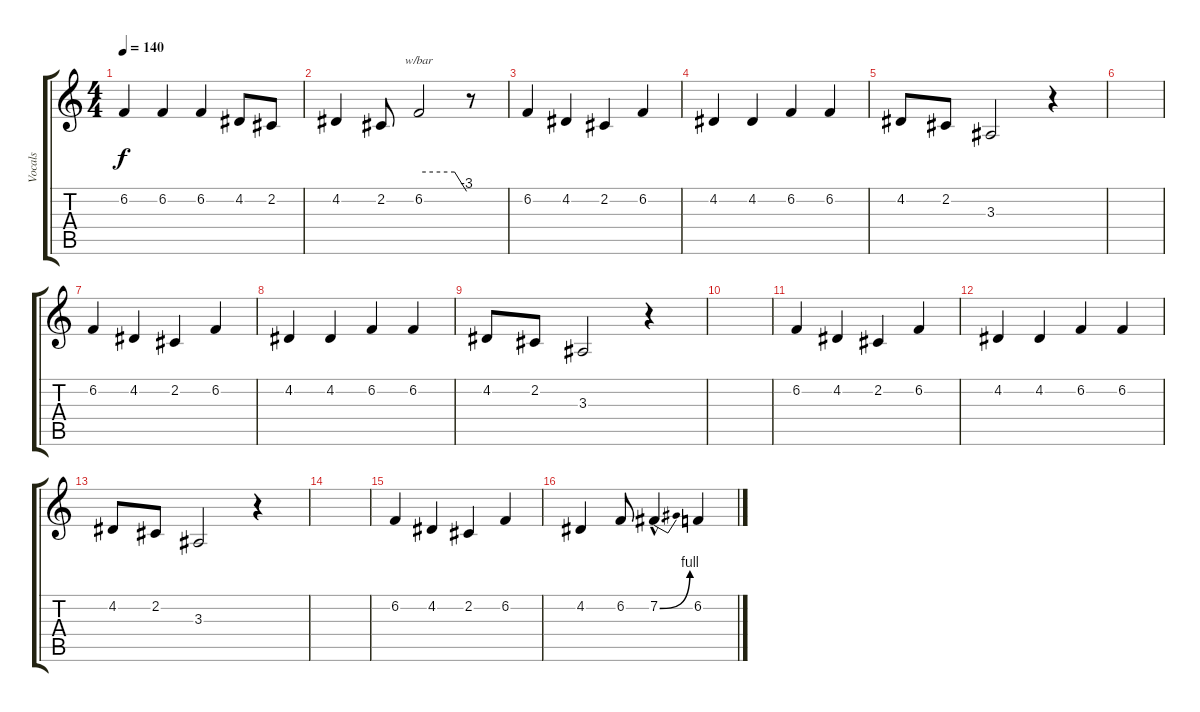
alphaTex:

\track ("Vocals" "Vocals") {instrument lead2sawtooth}
\staff {score tabs}
\tuning (E4 B3 G3 D3 A2 E2) {hide}
\ts (4 4)
\tempo 140
\clef g2
\ks c
6.2.4{dy f} 6.2.4 6.2.4 4.2.8 2.2.8 |
4.2.4 2.2.8 6.2.2{tbe (custom default 0 0 45 0 60 -12)} r.8 |
6.2.4 4.2.4 2.2.4 6.2.4 |
4.2.4 4.2.4 6.2.4 6.2.4 |
4.2.8 2.2.8 3.3.2 r.4 |
|
6.2.4 4.2.4 2.2.4 6.2.4 |
4.2.4 4.2.4 6.2.4 6.2.4 |
4.2.8 2.2.8 3.3.2 r.4 |
|
6.2.4 4.2.4 2.2.4 6.2.4 |
4.2.4 4.2.4 6.2.4 6.2.4 |
4.2.8 2.2.8 3.3.2 r.4 |
|
6.2.4 4.2.4 2.2.4 6.2.4 |
4.2.4 6.2.8 7.2{be (bend 0 0 60 4) hac}.4{d} 6.2.4
